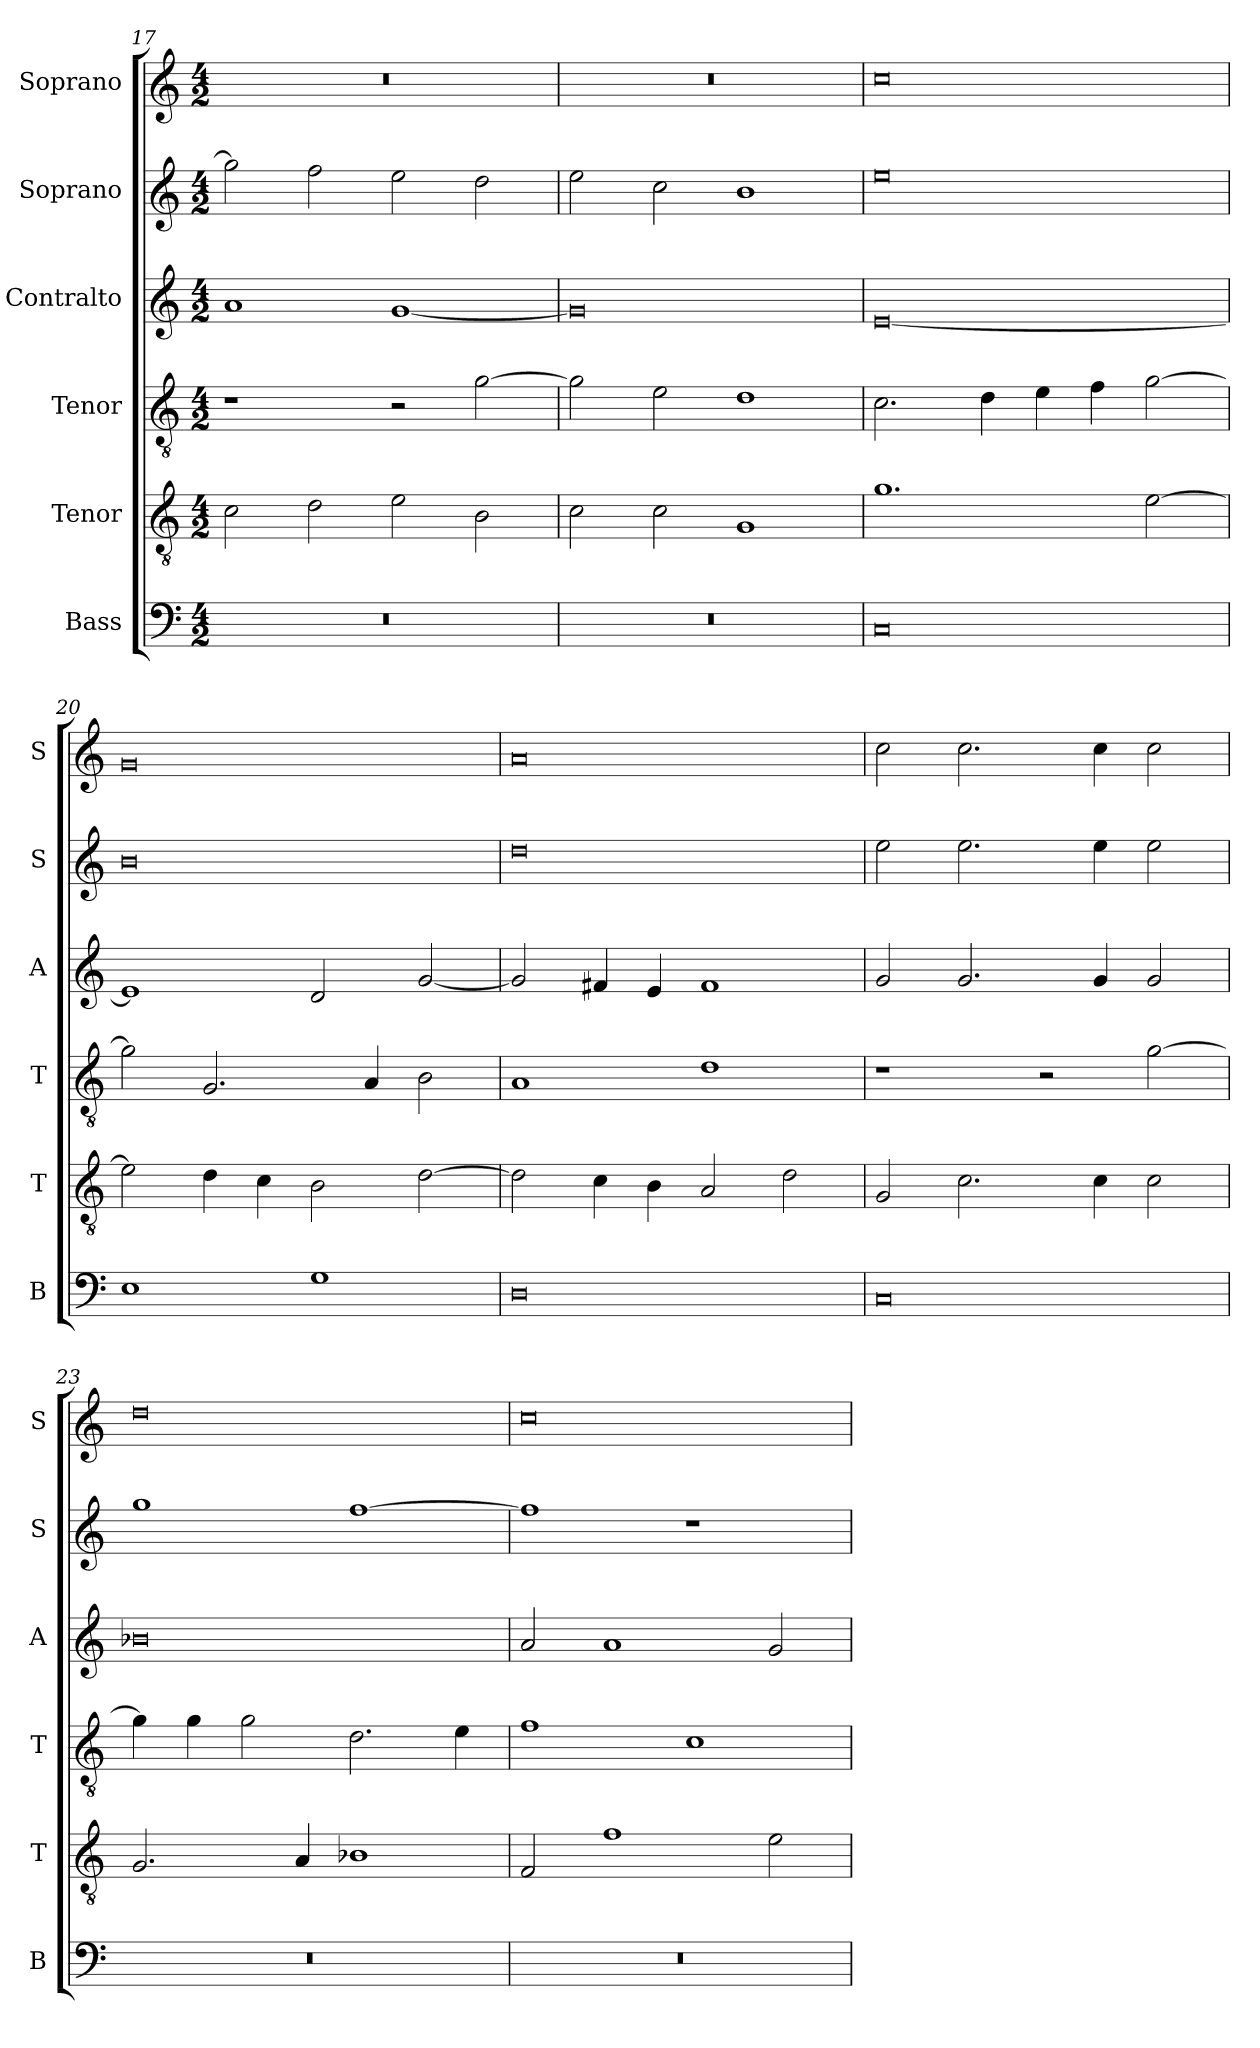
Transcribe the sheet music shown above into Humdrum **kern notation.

**kern	**kern	**kern	**kern	**kern	**kern
*part6	*part5	*part4	*part3	*part2	*part1
*staff6	*staff5	*staff4	*staff3	*staff2	*staff1
*I"Bass	*I"Tenor	*I"Tenor	*I"Contralto	*I"Soprano	*I"Soprano
*I'B	*I'T	*I'T	*I'A	*I'S	*I'S
*clefF4	*clefGv2	*clefGv2	*clefG2	*clefG2	*clefG2
*k[]	*k[]	*k[]	*k[]	*k[]	*k[]
*G:mix	*G:mix	*G:mix	*G:mix	*G:mix	*G:mix
*M4/2	*M4/2	*M4/2	*M4/2	*M4/2	*M4/2
=17	=17	=17	=17	=17	=17
0r	2c	1r	1a	2gg]	0r
.	2d	.	.	2ff	.
.	2e	2r	[1g	2ee	.
.	2B	[2g	.	2dd	.
=18	=18	=18	=18	=18	=18
0r	2c	2g]	0g]	2ee	0r
.	2c	2e	.	2cc	.
.	1G	1d	.	1b	.
=19	=19	=19	=19	=19	=19
0C	1.g	2.c	[0e	0ee	0cc
.	.	4d	.	.	.
.	.	4e	.	.	.
.	.	4f	.	.	.
.	[2e	[2g	.	.	.
=20	=20	=20	=20	=20	=20
1E	2e]	2g]	1e]	0b	0g
.	4d	2.G	.	.	.
.	4c	.	.	.	.
1G	2B	.	2d	.	.
.	.	4A	.	.	.
.	[2d	2B	[2g	.	.
=21	=21	=21	=21	=21	=21
0D	2d]	1A	2g]	0dd	0a
.	4c	.	4f#X	.	.
.	4B	.	4e	.	.
.	2A	1d	1f#	.	.
.	2d	.	.	.	.
=22	=22	=22	=22	=22	=22
0C	2G	1r	2g	2ee	2cc
.	2.c	.	2.g	2.ee	2.cc
.	.	2r	.	.	.
.	4c	.	4g	4ee	4cc
.	2c	[2g	2g	2ee	2cc
=23	=23	=23	=23	=23	=23
0r	2.G	4g]	0b-X	1gg	0dd
.	.	4g	.	.	.
.	.	2g	.	.	.
.	4A	.	.	.	.
.	1B-X	2.d	.	[1ff	.
.	.	4e	.	.	.
=24	=24	=24	=24	=24	=24
0r	2F	1f	2a	1ff]	0cc
.	1f	.	1a	.	.
.	.	1c	.	1r	.
.	2e	.	2g	.	.
=	=	=	=	=	=
*-	*-	*-	*-	*-	*-
